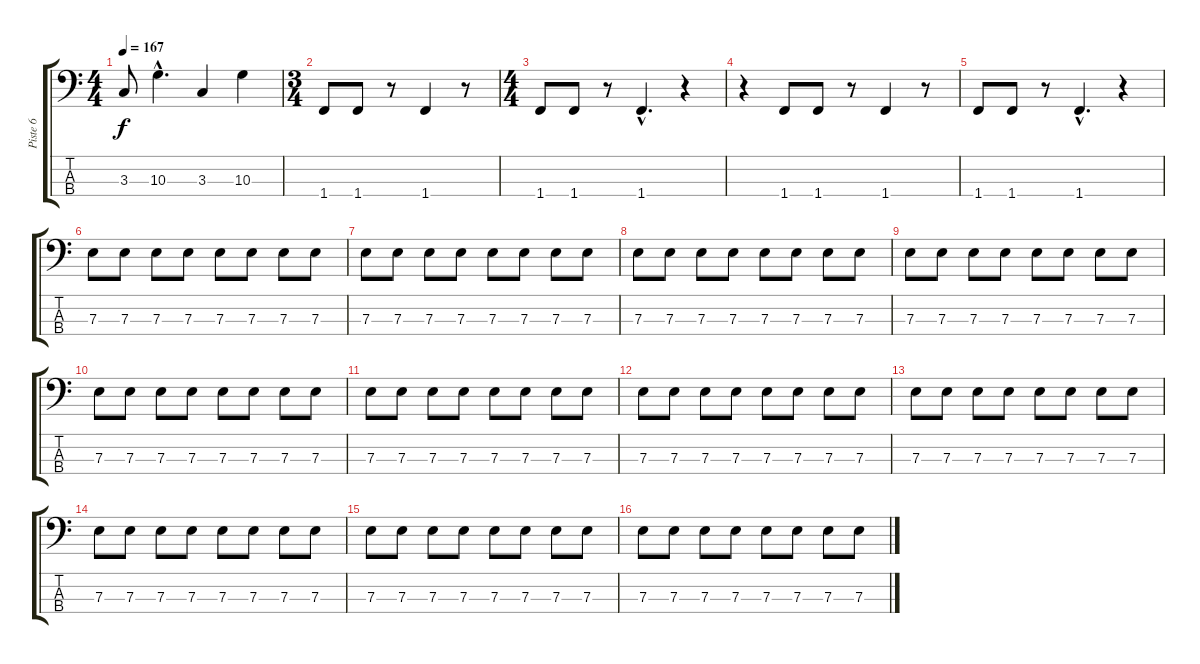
\track ("Piste 6" "Piste 6") {instrument electricbasspick}
\staff {score tabs}
\tuning (G2 D2 A1 E1) {hide}
\ts (4 4)
\tempo 167
\clef f4
\ks c
3.3{t}.8{dy f} 10.3{hac}.4{d} 3.3.4 10.3.4 |
\ts (3 4)
1.4.8 1.4.8 r.8 1.4.4 r.8 |
\ts (4 4)
1.4.8 1.4.8 r.8 1.4{hac}.4{d} r.4 |
r.4 1.4.8 1.4.8 r.8 1.4.4 r.8 |
1.4.8 1.4.8 r.8 1.4{hac}.4{d} r.4 |
7.3.8{volume 5} 7.3.8 7.3.8 7.3.8 7.3.8 7.3.8 7.3.8 7.3.8 |
7.3.8 7.3.8 7.3.8 7.3.8 7.3.8 7.3.8 7.3.8 7.3.8 |
7.3.8 7.3.8 7.3.8 7.3.8 7.3.8 7.3.8 7.3.8 7.3.8 |
7.3.8 7.3.8 7.3.8 7.3.8 7.3.8 7.3.8 7.3.8 7.3.8 |
7.3.8 7.3.8 7.3.8 7.3.8 7.3.8 7.3.8 7.3.8 7.3.8 |
7.3.8 7.3.8 7.3.8 7.3.8 7.3.8 7.3.8 7.3.8 7.3.8 |
7.3.8 7.3.8 7.3.8 7.3.8 7.3.8 7.3.8 7.3.8 7.3.8 |
7.3.8 7.3.8 7.3.8 7.3.8 7.3.8 7.3.8 7.3.8 7.3.8 |
7.3.8 7.3.8 7.3.8 7.3.8 7.3.8 7.3.8 7.3.8 7.3.8 |
7.3.8 7.3.8 7.3.8 7.3.8 7.3.8 7.3.8 7.3.8 7.3.8 |
7.3.8 7.3.8 7.3.8 7.3.8 7.3.8 7.3.8 7.3.8 7.3.8
